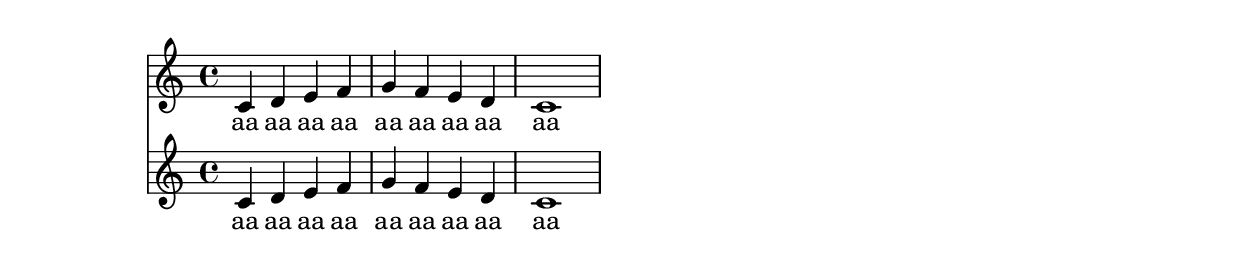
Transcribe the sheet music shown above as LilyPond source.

%% Do not edit this file; it is automatically
%% generated from LSR http://lsr.dsi.unimi.it
%% This file is in the public domain.
\version "2.13.4"

\header {
  lsrtags = "text, vocal-music, spacing"

%% Translation of GIT committish: b2d4318d6c53df8469dfa4da09b27c15a374d0ca
  texidoces = "
Este fragmento de código muestra cómo situar la línea de base de la
letra más cerca del pentagrama.

"
  doctitlees = "Ajuste del especiado vertical de la letra"

%% Translation of GIT committish: 499a511d4166feaada31114e097f86b5e0c56421
  texidocfr = "
Cet extrait illustre la manière de rapprocher la ligne de paroles
de la portée.

"
  doctitlefr = "Ajustement de l'espacement vertical des paroles"


  texidoc = "
This snippet shows how to bring the lyrics line closer to the staff.

"
  doctitle = "Adjusting lyrics vertical spacing"
} % begin verbatim

% Default layout:
<<
  \new Staff \new Voice = melody \relative c' {
    c4 d e f
    g4 f e d
    c1
  }
  \new Lyrics \lyricsto melody { aa aa aa aa aa aa aa aa aa }

% Reducing the minimum space below the staff and above the lyrics:
  \new Staff \with {
    \override VerticalAxisGroup #'minimum-Y-extent = #'(-1 . 4)
  }
  \new Voice = melody \relative c' {
    c4 d e f
    g4 f e d
    c1
  }
  \new Lyrics \with {
    \override VerticalAxisGroup #'minimum-Y-extent = #'(-1.2 . 1)
  }
  \lyricsto melody { aa aa aa aa aa aa aa aa aa }
>>

